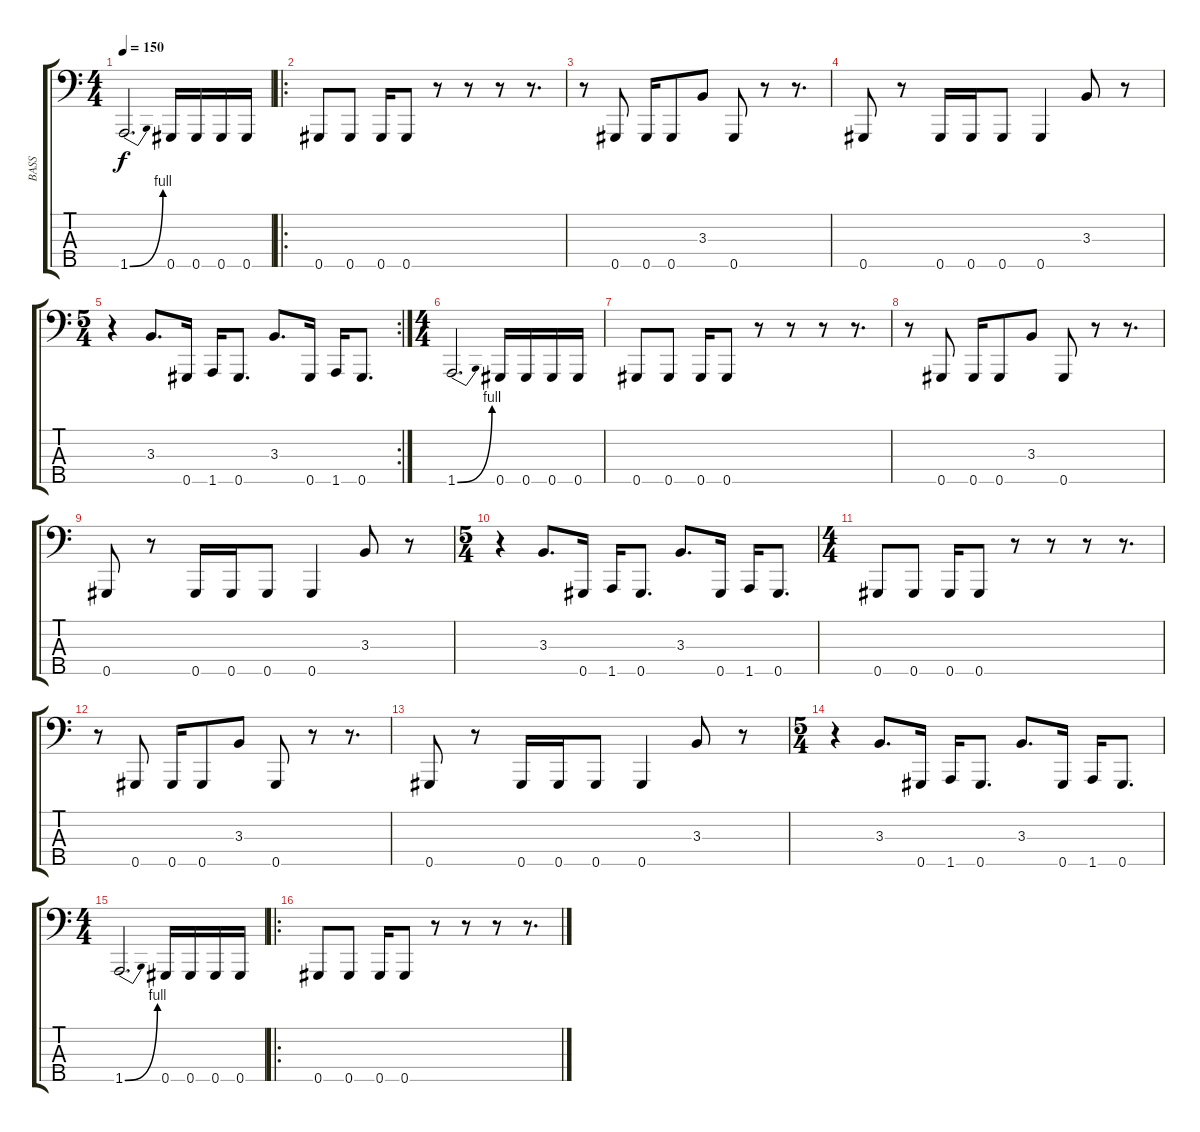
\track ("BASS" "BASS") {instrument electricbasspick}
\staff {score tabs}
\tuning (Gb2 Db2 Ab1 Eb1 Ab0) {hide}
\ts (4 4)
\tempo 150
\clef f4
\ks c
1.5{be (bend 0 0 60 4)}.2{d dy f} 0.5.16 0.5.16 0.5.16 0.5.16 |
\ro
0.5.8 0.5.8 0.5.16 0.5.8 r.8 r.8 r.8 r.8{d} |
r.8 0.5.8 0.5.16 0.5.8 3.3.8 0.5.8 r.8 r.8{d} |
0.5.8 r.8 0.5.16 0.5.16 0.5.8 0.5.4 3.3.8 r.8 |
\rc 2
\ts (5 4)
r.4 3.3.8{d} 0.5.16 1.5.16 0.5.8{d} 3.3.8{d} 0.5.16 1.5.16 0.5.8{d} |
\ts (4 4)
1.5{be (bend 0 0 60 4)}.2{d} 0.5.16 0.5.16 0.5.16 0.5.16 |
0.5.8 0.5.8 0.5.16 0.5.8 r.8 r.8 r.8 r.8{d} |
r.8 0.5.8 0.5.16 0.5.8 3.3.8 0.5.8 r.8 r.8{d} |
0.5.8 r.8 0.5.16 0.5.16 0.5.8 0.5.4 3.3.8 r.8 |
\ts (5 4)
r.4 3.3.8{d} 0.5.16 1.5.16 0.5.8{d} 3.3.8{d} 0.5.16 1.5.16 0.5.8{d} |
\ts (4 4)
0.5.8 0.5.8 0.5.16 0.5.8 r.8 r.8 r.8 r.8{d} |
r.8 0.5.8 0.5.16 0.5.8 3.3.8 0.5.8 r.8 r.8{d} |
0.5.8 r.8 0.5.16 0.5.16 0.5.8 0.5.4 3.3.8 r.8 |
\ts (5 4)
r.4 3.3.8{d} 0.5.16 1.5.16 0.5.8{d} 3.3.8{d} 0.5.16 1.5.16 0.5.8{d} |
\ts (4 4)
1.5{be (bend 0 0 60 4)}.2{d} 0.5.16 0.5.16 0.5.16 0.5.16 |
\ro
0.5.8 0.5.8 0.5.16 0.5.8 r.8 r.8 r.8 r.8{d}
